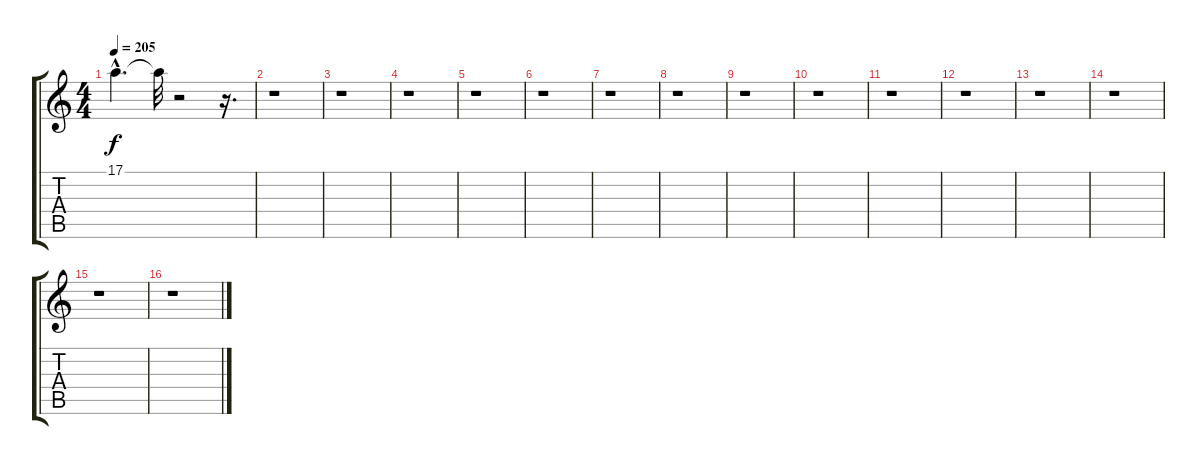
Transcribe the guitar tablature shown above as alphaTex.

\track "" {instrument synthstrings1}
\staff {score tabs}
\tuning (E4 B3 G3 D3 A2 E2) {hide}
\ts (4 4)
\tempo 205
\clef g2
\ks c
17.1{hac t}.4{d dy f} 17.1{t}.32 r.2 r.16{d} |
r.1 |
r.1 |
r.1 |
r.1 |
r.1 |
r.1 |
r.1 |
r.1 |
r.1 |
r.1 |
r.1 |
r.1 |
r.1 |
r.1 |
r.1
